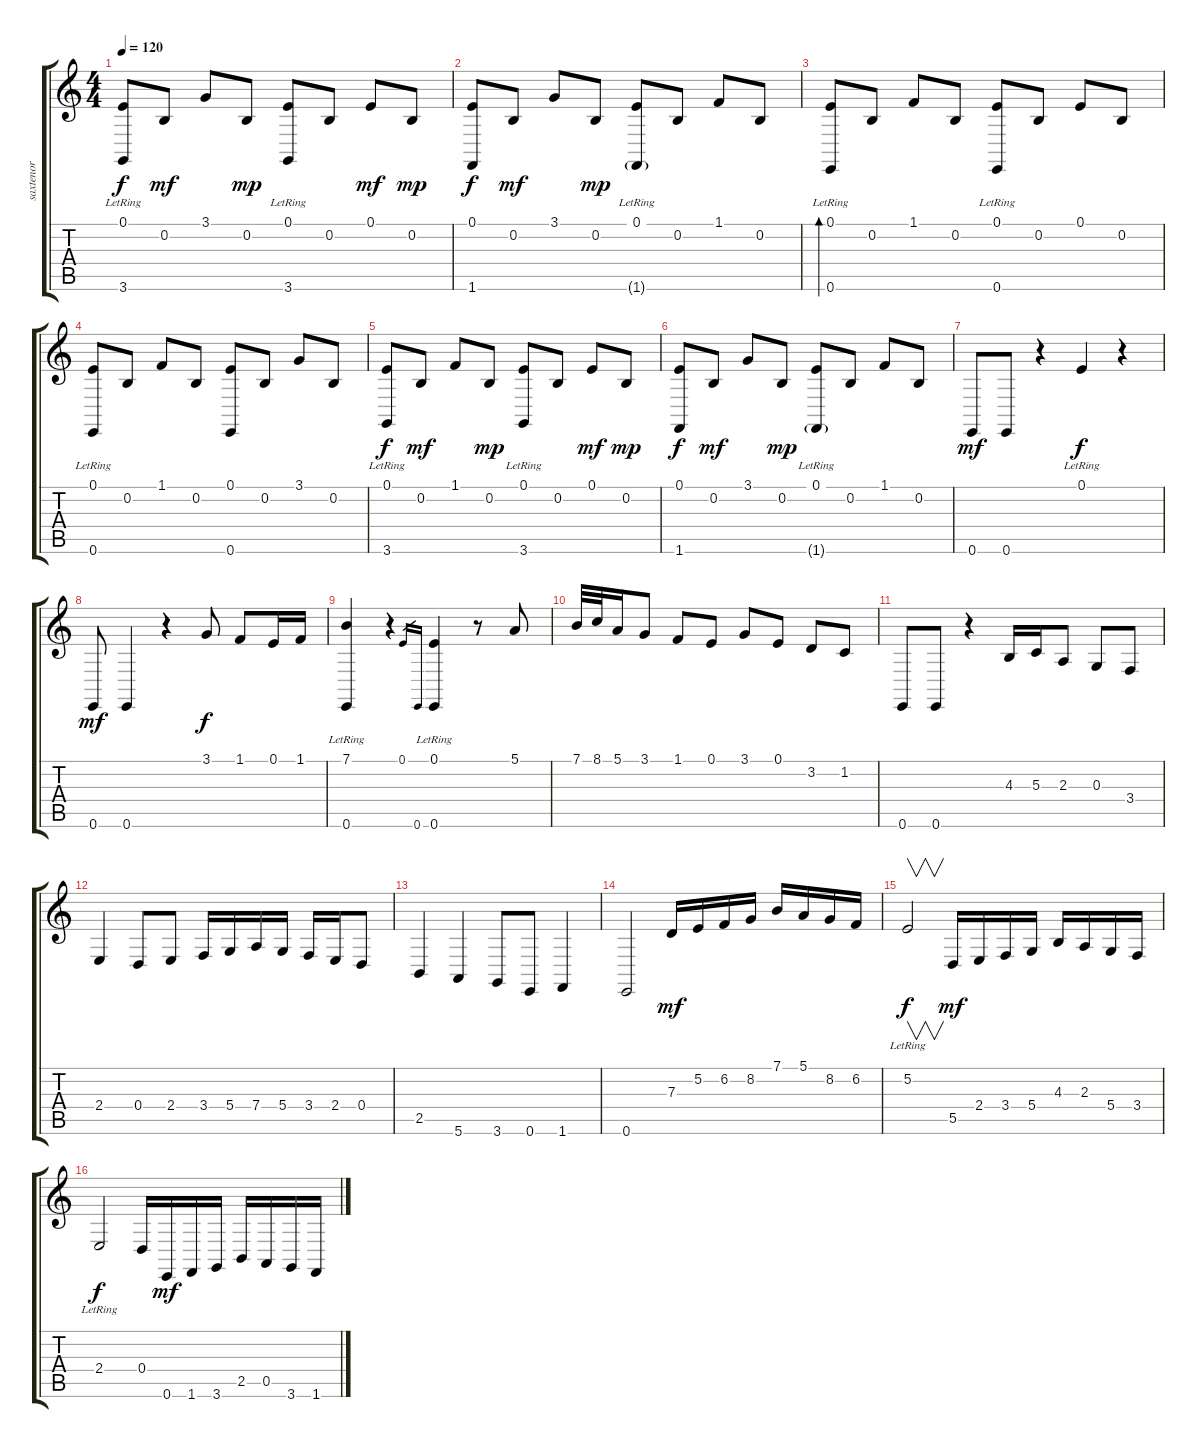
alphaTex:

\track ("saxtenor" "saxtenor") {instrument tenorsax}
\staff {score tabs}
\tuning (E4 B3 G3 D3 A2 E2) {hide}
\ts (4 4)
\tempo 120
\clef g2
\ks c
(0.1 3.6{lr}).8{dy f} 0.2.8{dy mf} 3.1.8 0.2.8{dy mp} (0.1 3.6{lr}).8 0.2.8 0.1.8{dy mf} 0.2.8{dy mp} |
(0.1 1.6).8{dy f} 0.2.8{dy mf} 3.1.8 0.2.8{dy mp} (0.1 1.6{g lr}).8 0.2.8 1.1.8 0.2.8 |
(0.1 0.6{lr}).8{bd 240} 0.2.8 1.1.8 0.2.8 (0.1 0.6{lr}).8 0.2.8 0.1.8 0.2.8 |
(0.1 0.6{lr}).8 0.2.8 1.1.8 0.2.8 (0.1 0.6).8 0.2.8 3.1.8 0.2.8 |
(0.1 3.6{lr}).8{dy f} 0.2.8{dy mf} 1.1.8 0.2.8{dy mp} (0.1 3.6{lr}).8 0.2.8 0.1.8{dy mf} 0.2.8{dy mp} |
(0.1 1.6).8{dy f} 0.2.8{dy mf} 3.1.8 0.2.8{dy mp} (0.1 1.6{g lr}).8 0.2.8 1.1.8 0.2.8 |
0.6.8{dy mf} 0.6.8 r.4 0.1{lr}.4{dy f} r.4 |
0.6.8{dy mf} 0.6.4 r.4 3.1.8{dy f} 1.1.8 0.1.16 1.1.16 |
(7.1{lr} 0.6).4 r.4 0.1.16{gr} 0.6.16{gr} (0.1{lr} 0.6{lr}).4 r.8 5.1.8 |
7.1.32 8.1.32 5.1.16 3.1.8 1.1.8 0.1.8 3.1.8 0.1.8 3.2.8 1.2.8 |
0.6.8 0.6.8 r.4 4.3.16 5.3.16 2.3.8 0.3.8 3.4.8 |
2.4.4 0.4.8 2.4.8 3.4.16 5.4.16 7.4.16 5.4.16 3.4.16 2.4.16 0.4.8 |
2.5.4 5.6.4 3.6.8 0.6.8 1.6.4 |
0.6.2 7.3.16{dy mf} 5.2.16 6.2.16 8.2.16 7.1.16 5.1.16 8.2.16 6.2.16 |
5.2{lr}.2{v dy f} 5.5.16{dy mf} 2.4.16 3.4.16 5.4.16 4.3.16 2.3.16 5.4.16 3.4.16 |
2.4{lr}.2{dy f} 0.4.16 0.6.16{dy mf} 1.6.16 3.6.16 2.5.16 0.5.16 3.6.16 1.6.16
